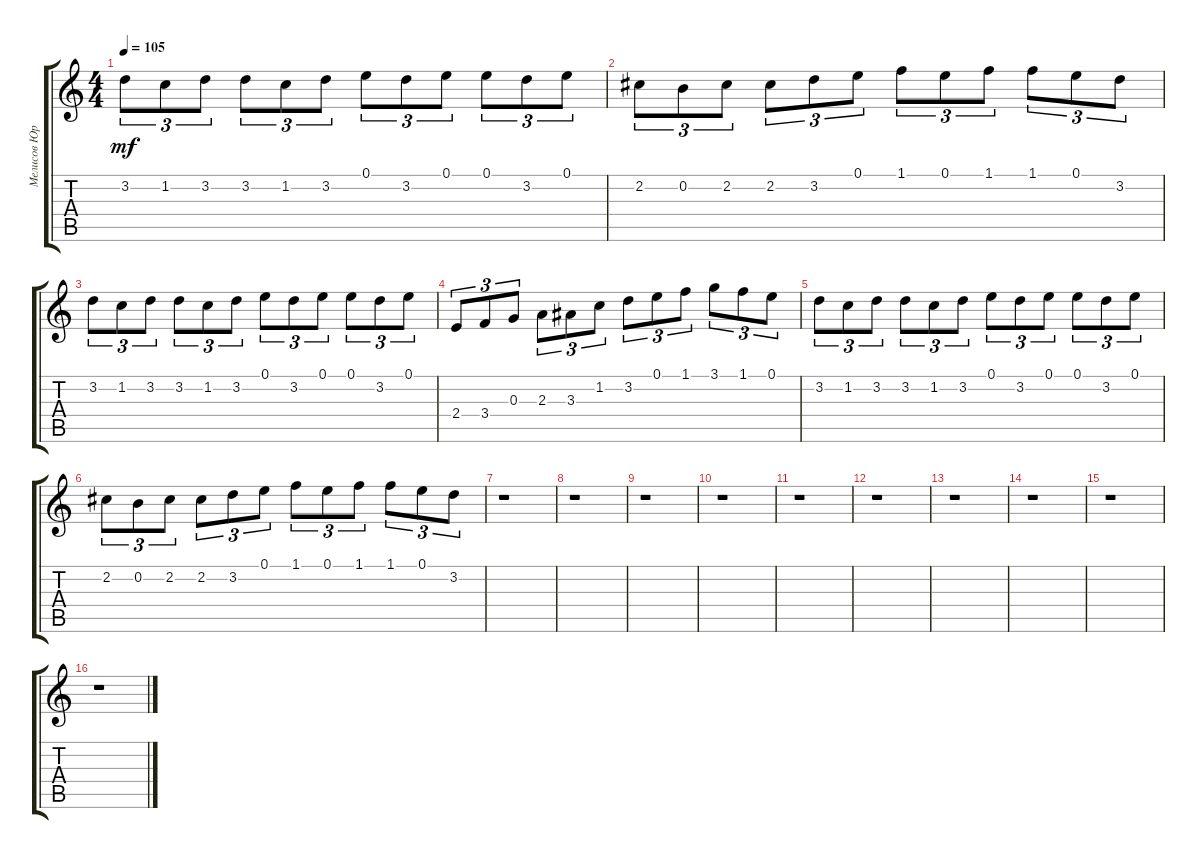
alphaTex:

\track ("Мелисов Юрий" "Мелисов Юр") {instrument distortionguitar}
\staff {score tabs}
\tuning (E4 B3 G3 D3 A2 E2) {hide}
\ts (4 4)
\tempo 105
\clef g2
\ks c
3.2.8{tu (3 2) dy mf} 1.2.8{tu (3 2)} 3.2.8{tu (3 2)} 3.2.8{tu (3 2)} 1.2.8{tu (3 2)} 3.2.8{tu (3 2)} 0.1.8{tu (3 2)} 3.2.8{tu (3 2)} 0.1.8{tu (3 2)} 0.1.8{tu (3 2)} 3.2.8{tu (3 2)} 0.1.8{tu (3 2)} |
2.2.8{tu (3 2)} 0.2.8{tu (3 2)} 2.2.8{tu (3 2)} 2.2.8{tu (3 2)} 3.2.8{tu (3 2)} 0.1.8{tu (3 2)} 1.1.8{tu (3 2)} 0.1.8{tu (3 2)} 1.1.8{tu (3 2)} 1.1.8{tu (3 2)} 0.1.8{tu (3 2)} 3.2.8{tu (3 2)} |
3.2.8{tu (3 2)} 1.2.8{tu (3 2)} 3.2.8{tu (3 2)} 3.2.8{tu (3 2)} 1.2.8{tu (3 2)} 3.2.8{tu (3 2)} 0.1.8{tu (3 2)} 3.2.8{tu (3 2)} 0.1.8{tu (3 2)} 0.1.8{tu (3 2)} 3.2.8{tu (3 2)} 0.1.8{tu (3 2)} |
2.4.8{tu (3 2)} 3.4.8{tu (3 2)} 0.3.8{tu (3 2)} 2.3.8{tu (3 2)} 3.3.8{tu (3 2)} 1.2.8{tu (3 2)} 3.2.8{tu (3 2)} 0.1.8{tu (3 2)} 1.1.8{tu (3 2)} 3.1.8{tu (3 2)} 1.1.8{tu (3 2)} 0.1.8{tu (3 2)} |
3.2.8{tu (3 2)} 1.2.8{tu (3 2)} 3.2.8{tu (3 2)} 3.2.8{tu (3 2)} 1.2.8{tu (3 2)} 3.2.8{tu (3 2)} 0.1.8{tu (3 2)} 3.2.8{tu (3 2)} 0.1.8{tu (3 2)} 0.1.8{tu (3 2)} 3.2.8{tu (3 2)} 0.1.8{tu (3 2)} |
2.2.8{tu (3 2)} 0.2.8{tu (3 2)} 2.2.8{tu (3 2)} 2.2.8{tu (3 2)} 3.2.8{tu (3 2)} 0.1.8{tu (3 2)} 1.1.8{tu (3 2)} 0.1.8{tu (3 2)} 1.1.8{tu (3 2)} 1.1.8{tu (3 2)} 0.1.8{tu (3 2)} 3.2.8{tu (3 2)} |
r.1 |
r.1 |
r.1 |
r.1 |
r.1 |
r.1 |
r.1 |
r.1 |
r.1 |
r.1
